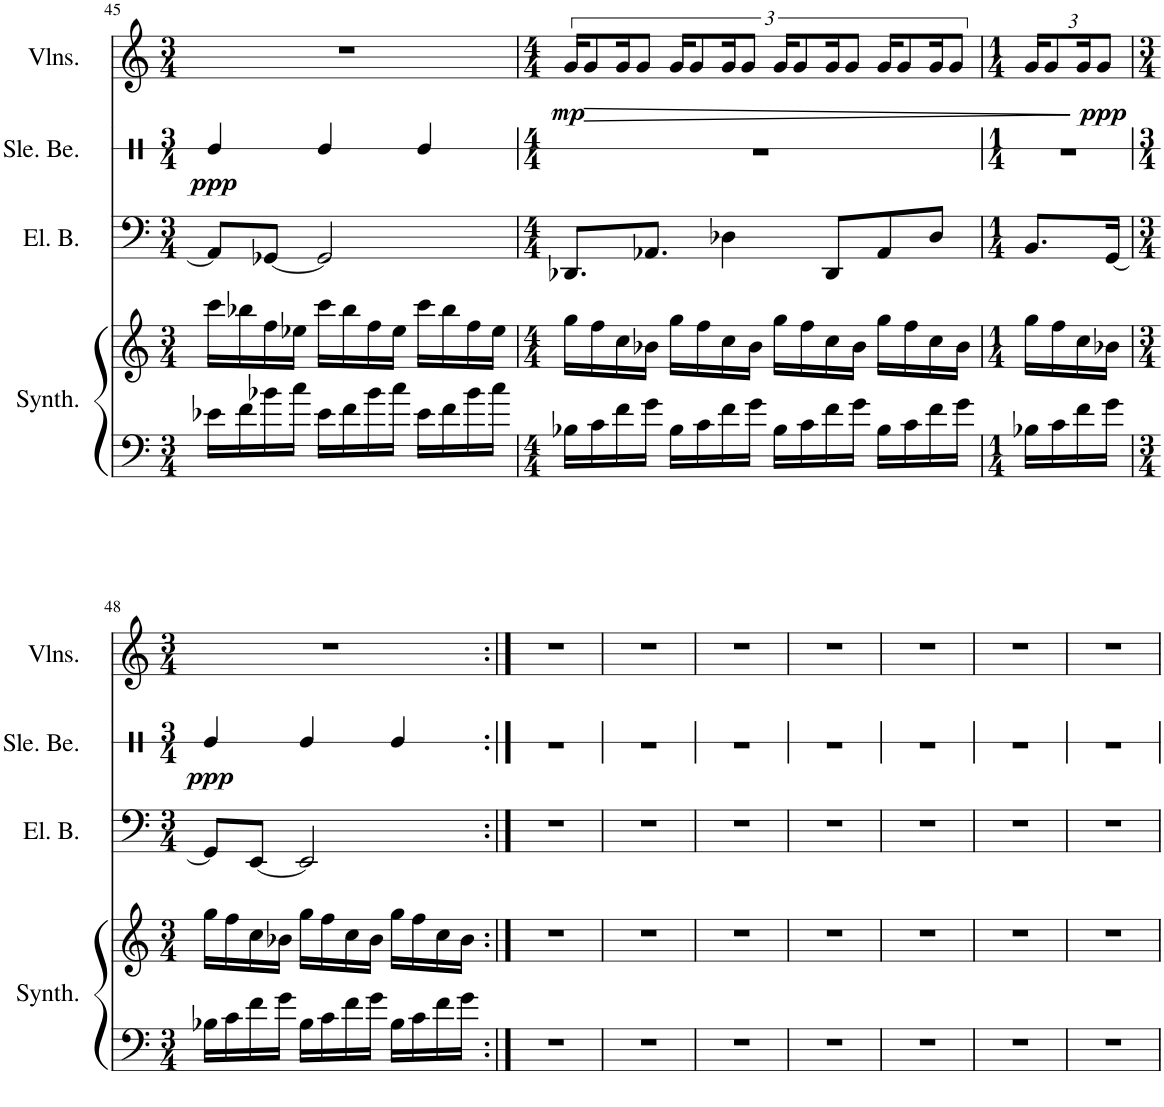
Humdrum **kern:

**kern	**kern	**kern	**kern	**dynam	**kern	**dynam
*part4	*part4	*part3	*part2	*part2	*part1	*part1
*staff5	*staff4	*staff3	*staff2	*staff2	*staff1	*staff1
*I"Rain Synthesizer	*	*I"Electric Bass	*I"Sleigh Bells	*	*I"Violins	*
*I'Synth.	*	*I'El. B.	*I'Sle. Be.	*	*I'Vlns.	*
!!LO:PB:g=z
*clefF4	*clefG2	*clefF4	*clefX	*	*clefG2	*
*	*	*Trd7c12	*	*	*	*
*k[]	*k[]	*k[]	*k[]	*	*k[]	*
*M3/4	*M3/4	*M3/4	*M3/4	*	*M3/4	*
=45	=45	=45	=45	=45	=45	=45
!	!	!	!	!LO:DY:b	!	!
16e-X\LL	16ccc\LL	8AA/L]	4Re/	ppp	2.r	.
16f\	16bb-X\	.	.	.	.	.
16b-X\	16ff\	[8GG-X/J	.	.	.	.
16cc\JJ	16ee-X\JJ	.	.	.	.	.
16e-\LL	16ccc\LL	2GG-/]	4Re/	.	.	.
16f\	16bb-\	.	.	.	.	.
16b-\	16ff\	.	.	.	.	.
16cc\JJ	16ee-\JJ	.	.	.	.	.
16e-\LL	16ccc\LL	.	4Re/	.	.	.
16f\	16bb-\	.	.	.	.	.
16b-\	16ff\	.	.	.	.	.
16cc\JJ	16ee-\JJ	.	.	.	.	.
=46	=46	=46	=46	=46	=46	=46
*M4/4	*M4/4	*M4/4	*M4/4	*	*M4/4	*
!	!	!	!	!	!	!LO:DY:b
16B-X\LL	16gg\LL	8.DD-X/L	1r	.	24g/KL	mp
!	!	!	!	!	!	!LO:HP:b
.	.	.	.	.	12g/	>
16c\	16ff\	.	.	.	.	.
16f\	16cc\	.	.	.	24g/K	.
.	.	.	.	.	12g/J	.
16g\JJ	16b-X\JJ	8.AA-X/J	.	.	.	.
16B-\LL	16gg\LL	.	.	.	24g/KL	.
.	.	.	.	.	12g/	.
16c\	16ff\	.	.	.	.	.
16f\	16cc\	4D-X\	.	.	24g/K	.
.	.	.	.	.	12g/J	.
16g\JJ	16b-\JJ	.	.	.	.	.
16B-\LL	16gg\LL	.	.	.	24g/KL	.
.	.	.	.	.	12g/	.
16c\	16ff\	.	.	.	.	.
16f\	16cc\	8DD-/L	.	.	24g/K	.
.	.	.	.	.	12g/J	.
16g\JJ	16b-\JJ	.	.	.	.	.
16B-\LL	16gg\LL	8AA-/	.	.	24g/KL	.
.	.	.	.	.	12g/	.
16c\	16ff\	.	.	.	.	.
16f\	16cc\	8D-/J	.	.	24g/K	.
.	.	.	.	.	12g/J	.
16g\JJ	16b-\JJ	.	.	.	.	.
=47	=47	=47	=47	=47	=47	=47
*M1/4	*M1/4	*M1/4	*M1/4	*	*M1/4	*
*	*	*	*	*	*Xbrackettup	*
16B-X\LL	16gg\LL	8.BB/L	4r	.	24g/KL	.
.	.	.	.	.	12g/	.
16c\	16ff\	.	.	.	.	.
16f\	16cc\	.	.	.	24g/K	.
!	!	!	!	!	!	!LO:DY:n=1:b
.	.	.	.	.	12g/J	] ppp
16g\JJ	16b-X\JJ	[16GG/Jk	.	.	.	.
!!LO:LB:g=z
=48	=48	=48	=48	=48	=48	=48
*M3/4	*M3/4	*M3/4	*M3/4	*	*M3/4	*
!	!	!	!	!LO:DY:b	!	!
16B-X\LL	16gg\LL	8GG/L]	4Re/	ppp	2.r	.
16c\	16ff\	.	.	.	.	.
16f\	16cc\	[8EE/J	.	.	.	.
16g\JJ	16b-X\JJ	.	.	.	.	.
16B-\LL	16gg\LL	2EE/]	4Re/	.	.	.
16c\	16ff\	.	.	.	.	.
16f\	16cc\	.	.	.	.	.
16g\JJ	16b-\JJ	.	.	.	.	.
16B-\LL	16gg\LL	.	4Re/	.	.	.
16c\	16ff\	.	.	.	.	.
16f\	16cc\	.	.	.	.	.
16g\JJ	16b-\JJ	.	.	.	.	.
=49:|!	=49:|!	=49:|!	=49:|!	=49:|!	=49:|!	=49:|!
2.r	2.r	2.r	2.r	.	2.r	.
=50	=50	=50	=50	=50	=50	=50
2.r	2.r	2.r	2.r	.	2.r	.
=51	=51	=51	=51	=51	=51	=51
2.r	2.r	2.r	2.r	.	2.r	.
=52	=52	=52	=52	=52	=52	=52
2.r	2.r	2.r	2.r	.	2.r	.
=53	=53	=53	=53	=53	=53	=53
2.r	2.r	2.r	2.r	.	2.r	.
=54	=54	=54	=54	=54	=54	=54
2.r	2.r	2.r	2.r	.	2.r	.
=55	=55	=55	=55	=55	=55	=55
2.r	2.r	2.r	2.r	.	2.r	.
=	=	=	=	=	=	=
*-	*-	*-	*-	*-	*-	*-
